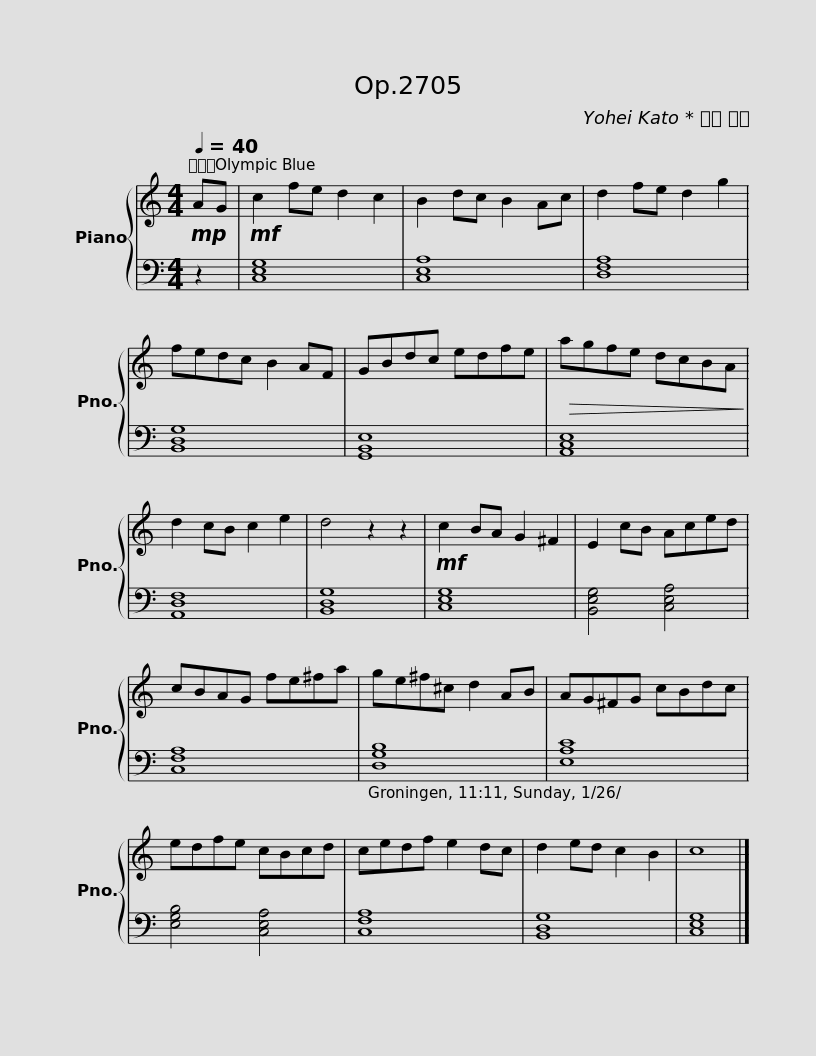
X:1
%%score { 1 | 2 }
L:1/8
Q:1/4=40
M:4/4
I:linebreak $
K:C
V:1 treble
V:2 bass
V:1
!mp! AG |!mf! c2 fe d2 c2 | B2 dc B2 Ac | d2 fe d2 g2 | fedc B2 AF | %5
 GBdc edfe |$!>(! agfe dcBA!>)! | d2 cB c2 e2 | d4 z2 z2 |!mf! c2 BA G2 ^F2 | %10
 E2 cB Aced | cBAG fe^fa |$ ge^f^c d2 AB | AG^FG cBdc | edfe cBcd | %15
 cedf e2 dc | d2 ed c2 B2 | c8 |] %18
V:2
 z2 | [C,E,G,]8 | [C,E,A,]8 | [D,F,A,]8 | [B,,D,G,]8 | %5
 [G,,B,,E,]8 |$ [A,,C,E,]8 | [A,,D,F,]8 | [B,,D,G,]8 | [C,E,G,]8 | %10
 [B,,E,G,]4 [C,E,A,]4 | [C,F,A,]8 |$ [D,G,B,]8 | [E,A,C]8 | [E,G,B,]4 [C,E,A,]4 | %15
 [C,F,A,]8 | [B,,D,G,]8 | [C,E,G,]8 |] %18
